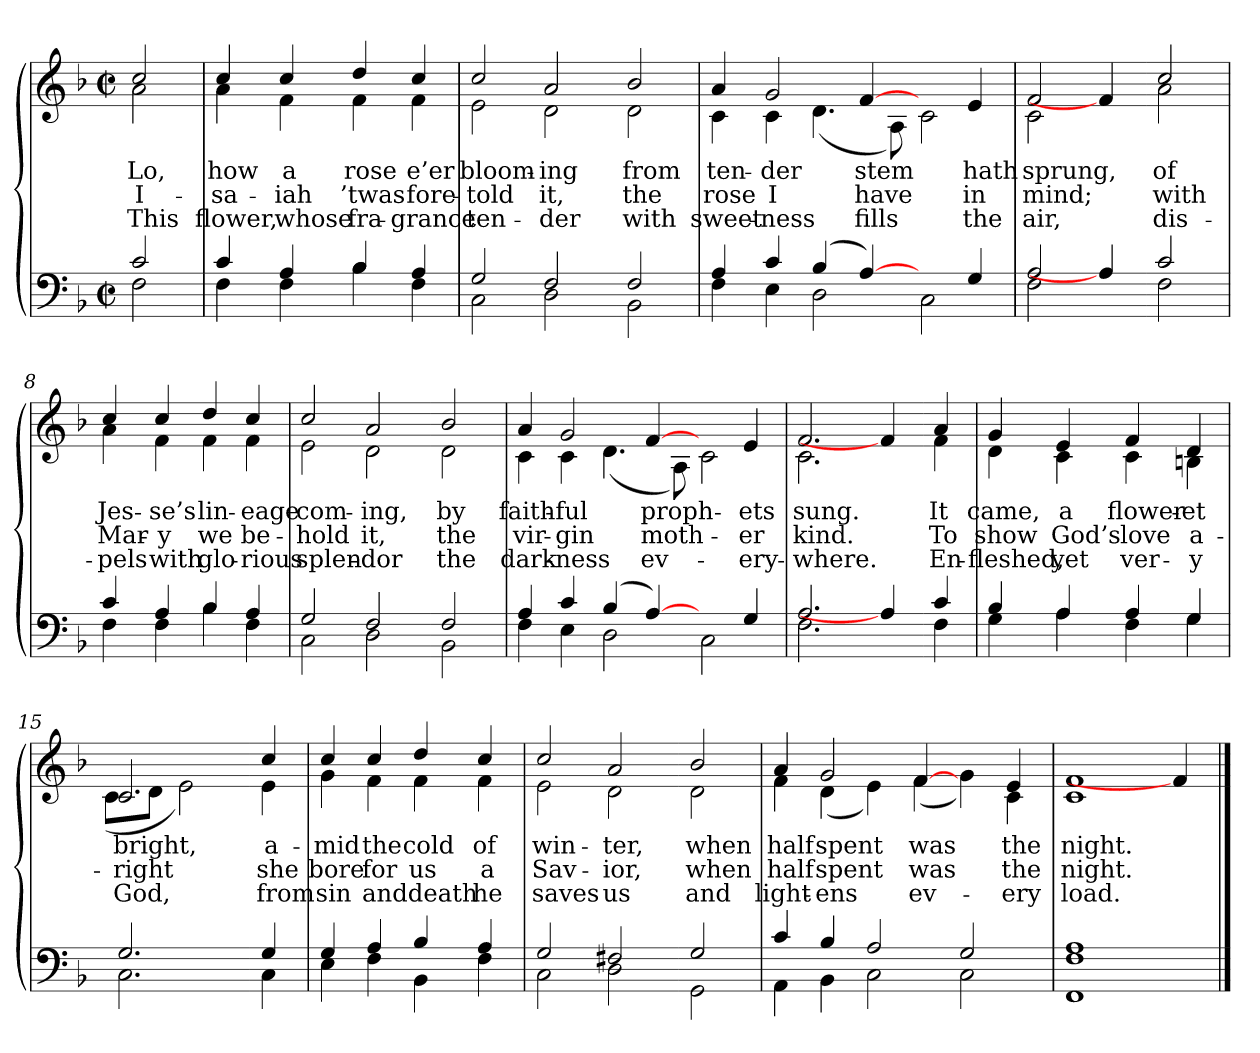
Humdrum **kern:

**kern	**kern	**text	**text	**text
*part2	*part1	*part1	*part1	*part1
*staff2	*staff1	*staff1	*staff1	*staff1
*clefF4	*clefG2	*	*	*
*k[b-]	*k[b-]	*	*	*
*M2/2	*M2/2	*	*	*
*met(c|)	*met(c|)	*	*	*
=1	=1	=1	=1	=1
*^	*	*	*	*
!	!	!LO:TX:b:i:t=Verse	!	!	!
!	!	!	!LO:LY:b	!LO:LY:b	!LO:LY:b
*	*	*^	*	*	*
2c/	2F\	2cc/	2a\	Lo,	I-	This
=2	=2	=2	=2	=2	=2	=2
!	!	!	!	!LO:LY:b	!LO:LY:b	!LO:LY:b
4c/	4F\	4cc/	4a\	how	-sa-	flower,
!	!	!	!	!LO:LY:b	!LO:LY:b	!LO:LY:b
4A/	4F\	4cc/	4f\	a	-iah	whose
!	!	!	!	!LO:LY:b	!LO:LY:b	!LO:LY:b
4B-/	4B-\	4dd/	4f\	rose	’twas	fra-
!	!	!	!	!LO:LY:b	!LO:LY:b	!LO:LY:b
4A/	4F\	4cc/	4f\	e’er	fore-	-grance
=3	=3	=3	=3	=3	=3	=3
!	!	!	!	!LO:LY:b	!LO:LY:b	!LO:LY:b
2G/	2C\	2cc/	2e\	bloom-	-told	ten-
!	!	!	!	!LO:LY:b	!LO:LY:b	!LO:LY:b
2F/	2D\	2a/	2d\	-ing	it,	-der
!!LO:LB:g=z	!!
=4-	=4-	=4-	=4-	=4-	=4-	=4-
!	!	!	!	!LO:LY:b	!LO:LY:b	!LO:LY:b
2F/	2BB-\	2b-/	2d\	from	the	with
=5	=5	=5	=5	=5	=5	=5
!	!	!	!	!LO:LY:b	!LO:LY:b	!LO:LY:b
4A/	4F\	4a/	4c\	ten-	rose	sweet-
!	!	!	!	!LO:LY:b	!LO:LY:b	!LO:LY:b
4c/	4E\	2g/	4c\	-der	I	-ness
(>4B-/	2D\	.	(<4.d\	.	.	.
!	!	!	!	!LO:LY:b	!LO:LY:b	!LO:LY:b
[4A/)	.	[4f/	.	stem	have	fills
.	.	.	8A\)	.	.	.
4ryy	2C\	4ryy	2c\	.	.	.
!	!	!	!	!LO:LY:b	!LO:LY:b	!LO:LY:b
4G/	.	4e/	.	hath	in	the
=6	=6	=6	=6	=6	=6	=6
!	!	!	!	!LO:LY:b	!LO:LY:b	!LO:LY:b
2A/	2F\	2f/	2c\	sprung,	mind;	air,
4A/]	4ryy	4f/]	4ryy	.	.	.
!!LO:LB:g=z	!!
=7-	=7-	=7-	=7-	=7-	=7-	=7-
!	!	!	!	!LO:LY:b	!LO:LY:b	!LO:LY:b
2c/	2F\	2cc/	2a\	of	with	dis-
=8	=8	=8	=8	=8	=8	=8
!	!	!	!	!LO:LY:b	!LO:LY:b	!LO:LY:b
4c/	4F\	4cc/	4a\	Jes-	Mar-	-pels
!	!	!	!	!LO:LY:b	!LO:LY:b	!LO:LY:b
4A/	4F\	4cc/	4f\	-se’s	-y	with
!	!	!	!	!LO:LY:b	!LO:LY:b	!LO:LY:b
4B-/	4B-\	4dd/	4f\	lin-	we	glo-
!	!	!	!	!LO:LY:b	!LO:LY:b	!LO:LY:b
4A/	4F\	4cc/	4f\	-eage	be-	-rious
=9	=9	=9	=9	=9	=9	=9
!	!	!	!	!LO:LY:b	!LO:LY:b	!LO:LY:b
2G/	2C\	2cc/	2e\	com-	-hold	splen-
!	!	!	!	!LO:LY:b	!LO:LY:b	!LO:LY:b
2F/	2D\	2a/	2d\	-ing,	it,	-dor
!!LO:LB:g=z	!!
=10-	=10-	=10-	=10-	=10-	=10-	=10-
!	!	!	!	!LO:LY:b	!LO:LY:b	!LO:LY:b
2F/	2BB-\	2b-/	2d\	by	the	the
=11	=11	=11	=11	=11	=11	=11
!	!	!	!	!LO:LY:b	!LO:LY:b	!LO:LY:b
4A/	4F\	4a/	4c\	faith-	vir-	dark-
!	!	!	!	!LO:LY:b	!LO:LY:b	!LO:LY:b
4c/	4E\	2g/	4c\	-ful	-gin	-ness
(>4B-/	2D\	.	(<4.d\	.	.	.
!	!	!	!	!LO:LY:b	!LO:LY:b	!LO:LY:b
[4A/)	.	[4f/	.	proph-	moth-	ev-
.	.	.	8A\)	.	.	.
4ryy	2C\	4ryy	2c\	.	.	.
!	!	!	!	!LO:LY:b	!LO:LY:b	!LO:LY:b
4G/	.	4e/	.	-ets	-er	-ery-
=12	=12	=12	=12	=12	=12	=12
!	!	!	!	!LO:LY:b	!LO:LY:b	!LO:LY:b
2.A/	2.F\	2.f/	2.c\	sung.	kind.	-where.
4A/]	4ryy	4f/]	4ryy	.	.	.
!!LO:LB:g=z	!!
=13-	=13-	=13-	=13-	=13-	=13-	=13-
!	!	!	!	!LO:LY:b	!LO:LY:b	!LO:LY:b
4c/	4F\	4a/	4f\	It	To	En-
=14	=14	=14	=14	=14	=14	=14
!	!	!	!	!LO:LY:b	!LO:LY:b	!LO:LY:b
4B-/	4G\	4g/	4d\	came,	show	-fleshed,
!	!	!	!	!LO:LY:b	!LO:LY:b	!LO:LY:b
4A/	4A\	4e/	4c\	a	God’s	yet
!	!	!	!	!LO:LY:b	!LO:LY:b	!LO:LY:b
4A/	4F\	4f/	4c\	flower-	love	ver-
!	!	!	!	!LO:LY:b	!LO:LY:b	!LO:LY:b
4G/	4G\	4d/	4Bn\	-et	a-	-y
=15	=15	=15	=15	=15	=15	=15
!	!	!	!	!LO:LY:b	!LO:LY:b	!LO:LY:b
2.G/	2.C\	2.c/	(<8c\L	bright,	-right	God,
.	.	.	8d\J	.	.	.
.	.	.	2e\)	.	.	.
!!LO:LB:g=z	!!
=16-	=16-	=16-	=16-	=16-	=16-	=16-
!	!	!	!	!LO:LY:b	!LO:LY:b	!LO:LY:b
4G/	4C\	4cc/	4e\	a-	she	from
=17	=17	=17	=17	=17	=17	=17
!	!	!	!	!LO:LY:b	!LO:LY:b	!LO:LY:b
4G/	4E\	4cc/	4g\	-mid	bore	sin
!	!	!	!	!LO:LY:b	!LO:LY:b	!LO:LY:b
4A/	4F\	4cc/	4f\	the	for	and
!	!	!	!	!LO:LY:b	!LO:LY:b	!LO:LY:b
4B-/	4BB-\	4dd/	4f\	cold	us	death
!	!	!	!	!LO:LY:b	!LO:LY:b	!LO:LY:b
4A/	4F\	4cc/	4f\	of	a	he
=18	=18	=18	=18	=18	=18	=18
!	!	!	!	!LO:LY:b	!LO:LY:b	!LO:LY:b
2G/	2C\	2cc/	2e\	win-	Sav-	saves
!	!	!	!	!LO:LY:b	!LO:LY:b	!LO:LY:b
2F#X/	2D\	2a/	2d\	-ter,	-ior,	us
!!LO:LB:g=z	!!
=19-	=19-	=19-	=19-	=19-	=19-	=19-
!	!	!	!	!LO:LY:b	!LO:LY:b	!LO:LY:b
2G/	2GG\	2b-/	2d\	when	when	and
=20	=20	=20	=20	=20	=20	=20
!	!	!	!	!LO:LY:b	!LO:LY:b	!LO:LY:b
4c/	4AA\	4a/	4f\	half	half	light-
!	!	!	!	!LO:LY:b	!LO:LY:b	!LO:LY:b
4B-/	4BB-\	2g/	(<4d\	spent	spent	-ens
2A/	2C\	.	4e\)	.	.	.
!	!	!	!	!LO:LY:b	!LO:LY:b	!LO:LY:b
.	.	[4f/	(<4f\	was	was	ev-
2G/	2C\	4ryy	4g\)	.	.	.
!	!	!	!	!LO:LY:b	!LO:LY:b	!LO:LY:b
.	.	4e/	4c\	the	the	-ery
=21	=21	=21	=21	=21	=21	=21
!	!	!	!	!LO:LY:b	!LO:LY:b	!LO:LY:b
1A	1FF! 1F	1f	1c	night.	night.	load.
4ryy	4ryy	4f/]	4ryy	.	.	.
*v	*v	*	*	*	*	*
*	*v	*v	*	*	*
==	==	==	==	==
*-	*-	*-	*-	*-
